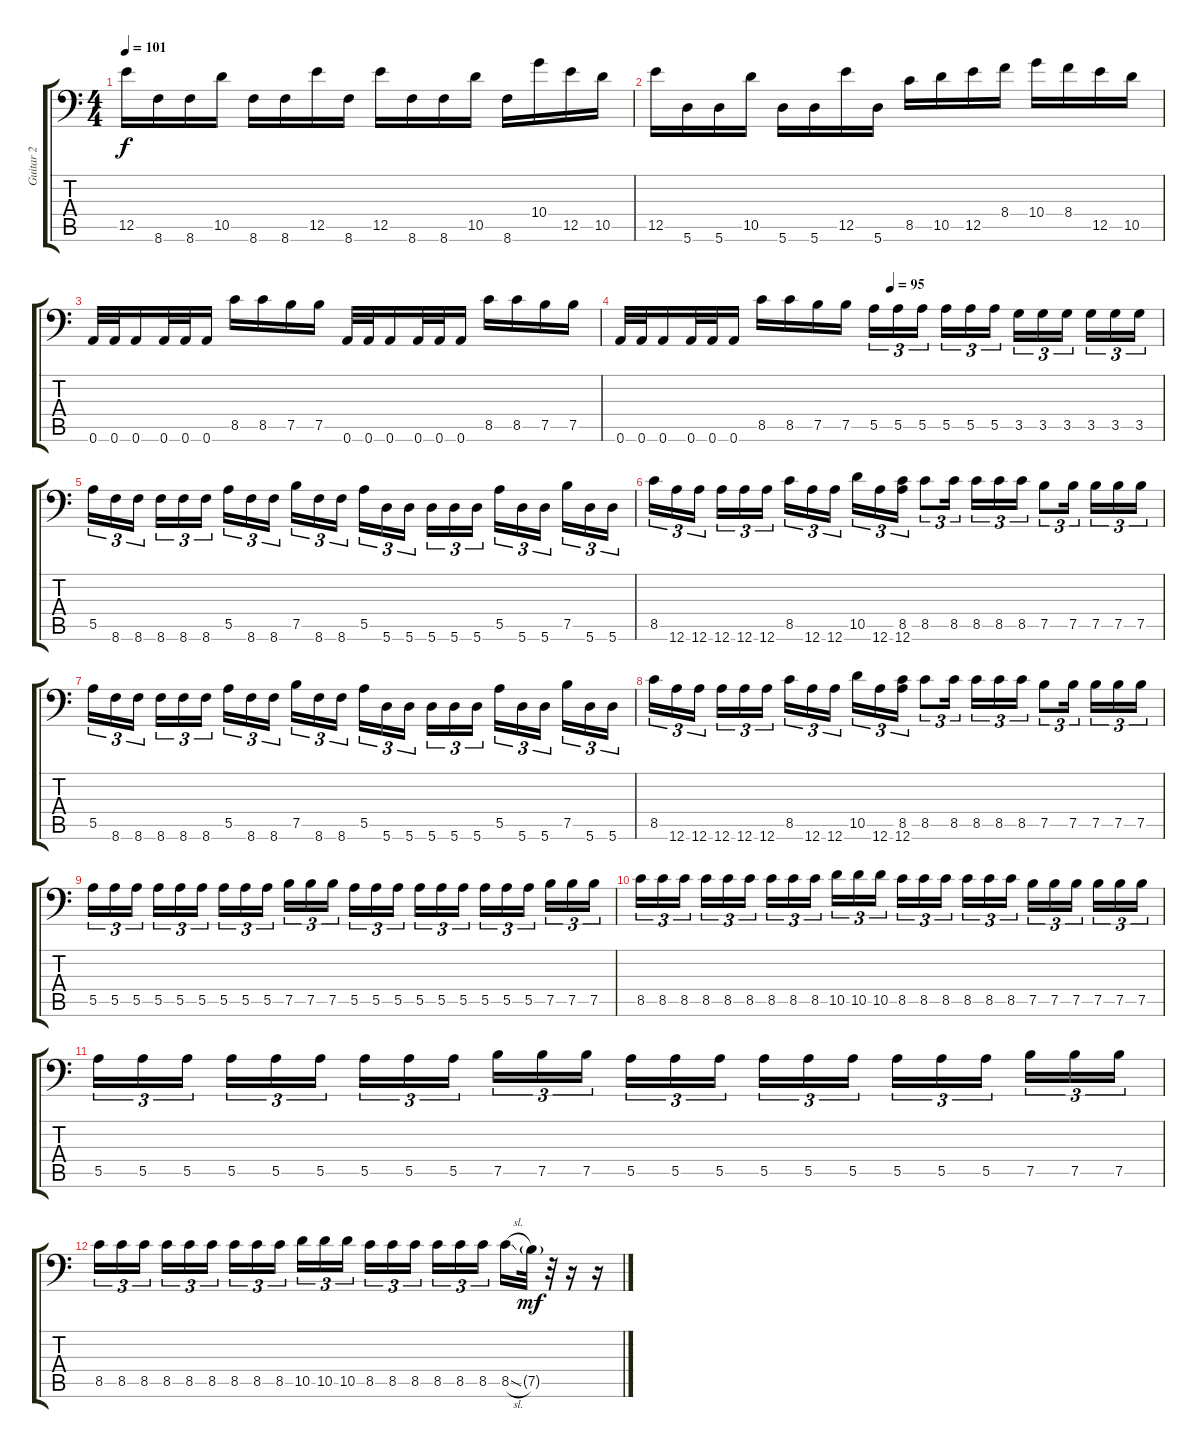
\track ("Guitar 2" "Guitar 2") {instrument distortionguitar}
\staff {score tabs}
\tuning (B3 Gb3 D3 A2 E2 A1) {hide}
\ts (4 4)
\tempo 101
\clef f4
\ks c
12.5.16{dy f} 8.6.16 8.6.16 10.5.16 8.6.16 8.6.16 12.5.16 8.6.16 12.5.16 8.6.16 8.6.16 10.5.16 8.6.16 10.4.16 12.5.16 10.5.16 |
12.5.16 5.6.16 5.6.16 10.5.16 5.6.16 5.6.16 12.5.16 5.6.16 8.5.16 10.5.16 12.5.16 8.4.16 10.4.16 8.4.16 12.5.16 10.5.16 |
0.6.32 0.6.32 0.6.16 0.6.32 0.6.32 0.6.16 8.5.16 8.5.16 7.5.16 7.5.16 0.6.32 0.6.32 0.6.16 0.6.32 0.6.32 0.6.16 8.5.16 8.5.16 7.5.16 7.5.16 |
\tempo (95 0.5)
0.6.32 0.6.32 0.6.16 0.6.32 0.6.32 0.6.16 8.5.16 8.5.16 7.5.16 7.5.16 5.5.16{tu (3 2)} 5.5.16{tu (3 2)} 5.5.16{tu (3 2) beam splitsecondary} 5.5.16{tu (3 2)} 5.5.16{tu (3 2)} 5.5.16{tu (3 2)} 3.5.16{tu (3 2)} 3.5.16{tu (3 2)} 3.5.16{tu (3 2) beam splitsecondary} 3.5.16{tu (3 2)} 3.5.16{tu (3 2)} 3.5.16{tu (3 2)} |
5.5.16{tu (3 2)} 8.6.16{tu (3 2)} 8.6.16{tu (3 2) beam splitsecondary} 8.6.16{tu (3 2)} 8.6.16{tu (3 2)} 8.6.16{tu (3 2)} 5.5.16{tu (3 2)} 8.6.16{tu (3 2)} 8.6.16{tu (3 2) beam splitsecondary} 7.5.16{tu (3 2)} 8.6.16{tu (3 2)} 8.6.16{tu (3 2)} 5.5.16{tu (3 2)} 5.6.16{tu (3 2)} 5.6.16{tu (3 2) beam splitsecondary} 5.6.16{tu (3 2)} 5.6.16{tu (3 2)} 5.6.16{tu (3 2)} 5.5.16{tu (3 2)} 5.6.16{tu (3 2)} 5.6.16{tu (3 2) beam splitsecondary} 7.5.16{tu (3 2)} 5.6.16{tu (3 2)} 5.6.16{tu (3 2)} |
8.5.16{tu (3 2)} 12.6.16{tu (3 2)} 12.6.16{tu (3 2) beam splitsecondary} 12.6.16{tu (3 2)} 12.6.16{tu (3 2)} 12.6.16{tu (3 2)} 8.5.16{tu (3 2)} 12.6.16{tu (3 2)} 12.6.16{tu (3 2) beam splitsecondary} 10.5.16{tu (3 2)} 12.6.16{tu (3 2)} (8.5 12.6).16{tu (3 2)} 8.5.8{tu (3 2)} 8.5.16{tu (3 2) beam splitsecondary} 8.5.16{tu (3 2)} 8.5.16{tu (3 2)} 8.5.16{tu (3 2)} 7.5.8{tu (3 2)} 7.5.16{tu (3 2) beam splitsecondary} 7.5.16{tu (3 2)} 7.5.16{tu (3 2)} 7.5.16{tu (3 2)} |
5.5.16{tu (3 2)} 8.6.16{tu (3 2)} 8.6.16{tu (3 2) beam splitsecondary} 8.6.16{tu (3 2)} 8.6.16{tu (3 2)} 8.6.16{tu (3 2)} 5.5.16{tu (3 2)} 8.6.16{tu (3 2)} 8.6.16{tu (3 2) beam splitsecondary} 7.5.16{tu (3 2)} 8.6.16{tu (3 2)} 8.6.16{tu (3 2)} 5.5.16{tu (3 2)} 5.6.16{tu (3 2)} 5.6.16{tu (3 2) beam splitsecondary} 5.6.16{tu (3 2)} 5.6.16{tu (3 2)} 5.6.16{tu (3 2)} 5.5.16{tu (3 2)} 5.6.16{tu (3 2)} 5.6.16{tu (3 2) beam splitsecondary} 7.5.16{tu (3 2)} 5.6.16{tu (3 2)} 5.6.16{tu (3 2)} |
8.5.16{tu (3 2)} 12.6.16{tu (3 2)} 12.6.16{tu (3 2) beam splitsecondary} 12.6.16{tu (3 2)} 12.6.16{tu (3 2)} 12.6.16{tu (3 2)} 8.5.16{tu (3 2)} 12.6.16{tu (3 2)} 12.6.16{tu (3 2) beam splitsecondary} 10.5.16{tu (3 2)} 12.6.16{tu (3 2)} (8.5 12.6).16{tu (3 2)} 8.5.8{tu (3 2)} 8.5.16{tu (3 2) beam splitsecondary} 8.5.16{tu (3 2)} 8.5.16{tu (3 2)} 8.5.16{tu (3 2)} 7.5.8{tu (3 2)} 7.5.16{tu (3 2) beam splitsecondary} 7.5.16{tu (3 2)} 7.5.16{tu (3 2)} 7.5.16{tu (3 2)} |
5.5.16{tu (3 2)} 5.5.16{tu (3 2)} 5.5.16{tu (3 2) beam splitsecondary} 5.5.16{tu (3 2)} 5.5.16{tu (3 2)} 5.5.16{tu (3 2)} 5.5.16{tu (3 2)} 5.5.16{tu (3 2)} 5.5.16{tu (3 2) beam splitsecondary} 7.5.16{tu (3 2)} 7.5.16{tu (3 2)} 7.5.16{tu (3 2)} 5.5.16{tu (3 2)} 5.5.16{tu (3 2)} 5.5.16{tu (3 2) beam splitsecondary} 5.5.16{tu (3 2)} 5.5.16{tu (3 2)} 5.5.16{tu (3 2)} 5.5.16{tu (3 2)} 5.5.16{tu (3 2)} 5.5.16{tu (3 2) beam splitsecondary} 7.5.16{tu (3 2)} 7.5.16{tu (3 2)} 7.5.16{tu (3 2)} |
8.5.16{tu (3 2)} 8.5.16{tu (3 2)} 8.5.16{tu (3 2) beam splitsecondary} 8.5.16{tu (3 2)} 8.5.16{tu (3 2)} 8.5.16{tu (3 2)} 8.5.16{tu (3 2)} 8.5.16{tu (3 2)} 8.5.16{tu (3 2) beam splitsecondary} 10.5.16{tu (3 2)} 10.5.16{tu (3 2)} 10.5.16{tu (3 2)} 8.5.16{tu (3 2)} 8.5.16{tu (3 2)} 8.5.16{tu (3 2) beam splitsecondary} 8.5.16{tu (3 2)} 8.5.16{tu (3 2)} 8.5.16{tu (3 2)} 7.5.16{tu (3 2)} 7.5.16{tu (3 2)} 7.5.16{tu (3 2) beam splitsecondary} 7.5.16{tu (3 2)} 7.5.16{tu (3 2)} 7.5.16{tu (3 2)} |
5.5.16{tu (3 2)} 5.5.16{tu (3 2)} 5.5.16{tu (3 2) beam splitsecondary} 5.5.16{tu (3 2)} 5.5.16{tu (3 2)} 5.5.16{tu (3 2)} 5.5.16{tu (3 2)} 5.5.16{tu (3 2)} 5.5.16{tu (3 2) beam splitsecondary} 7.5.16{tu (3 2)} 7.5.16{tu (3 2)} 7.5.16{tu (3 2)} 5.5.16{tu (3 2)} 5.5.16{tu (3 2)} 5.5.16{tu (3 2) beam splitsecondary} 5.5.16{tu (3 2)} 5.5.16{tu (3 2)} 5.5.16{tu (3 2)} 5.5.16{tu (3 2)} 5.5.16{tu (3 2)} 5.5.16{tu (3 2) beam splitsecondary} 7.5.16{tu (3 2)} 7.5.16{tu (3 2)} 7.5.16{tu (3 2)} |
8.5.16{tu (3 2)} 8.5.16{tu (3 2)} 8.5.16{tu (3 2) beam splitsecondary} 8.5.16{tu (3 2)} 8.5.16{tu (3 2)} 8.5.16{tu (3 2)} 8.5.16{tu (3 2)} 8.5.16{tu (3 2)} 8.5.16{tu (3 2) beam splitsecondary} 10.5.16{tu (3 2)} 10.5.16{tu (3 2)} 10.5.16{tu (3 2)} 8.5.16{tu (3 2)} 8.5.16{tu (3 2)} 8.5.16{tu (3 2) beam splitsecondary} 8.5.16{tu (3 2)} 8.5.16{tu (3 2)} 8.5.16{tu (3 2)} 8.5{sl}.16 7.5{g}.32{dy mf} r.32 r.16 r.16
